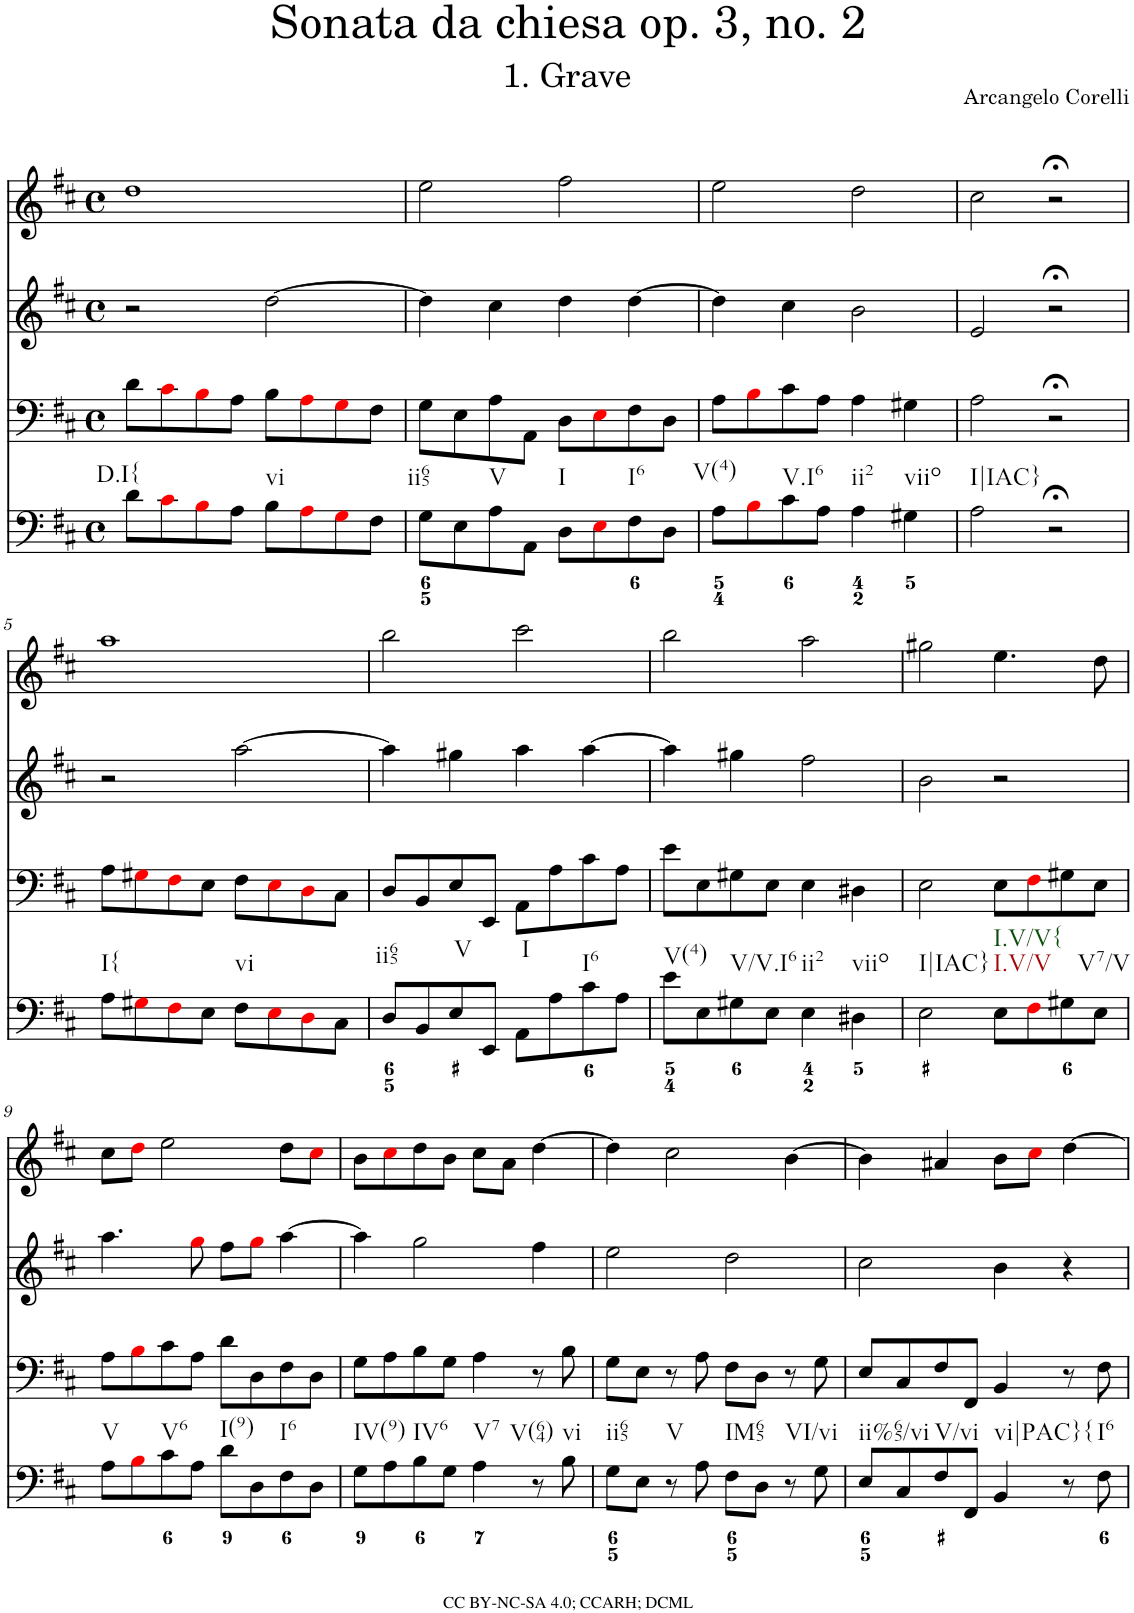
**kern	**kern	**kern	**kern
*part4	*part3	*part2	*part1
*staff4	*staff3	*staff2	*staff1
*I"Piano	*I"Piano	*I"Piano	*I"Piano
*I'Pno	*I'Pno	*I'Pno	*I'Pno
*clefF4	*clefF4	*clefG2	*clefG2
*k[f#c#]	*k[f#c#]	*k[f#c#]	*k[f#c#]
*D:	*D:	*D:	*D:
*M4/4	*M4/4	*M4/4	*M4/4
*met(c)	*met(c)	*met(c)	*met(c)
=1	=1	=1	=1
!LO:TX:b:t=D.I{	!	!	!
8d\L	8d\L	2r	1dd
8c#i\	8c#i\	.	.
8Bi\	8Bi\	.	.
8A\J	8A\J	.	.
!LO:TX:b:t=vi	!	!	!
8B\L	8B\L	[2dd\	.
8Ai\	8Ai\	.	.
8Gi\	8Gi\	.	.
8F#\J	8F#\J	.	.
=2	=2	=2	=2
!LO:TX:b:t=ii65	!	!	!
8G\L	8G\L	4dd\]	2ee\
8E\	8E\	.	.
!LO:TX:b:t=V	!	!	!
8A\	8A\	4cc#\	.
8AA\J	8AA\J	.	.
!LO:TX:b:t=I	!	!	!
8D\L	8D\L	4dd\	2ff#\
8Ei\	8Ei\	.	.
!LO:TX:b:t=I6	!	!	!
8F#\	8F#\	[4dd\	.
8D\J	8D\J	.	.
=3	=3	=3	=3
!LO:TX:b:t=V(4)	!	!	!
8A\L	8A\L	4dd\]	2ee\
8Bi\	8Bi\	.	.
!LO:TX:b:t=V.I6	!	!	!
8c#\	8c#\	4cc#\	.
8A\J	8A\J	.	.
!LO:TX:b:t=ii2	!	!	!
4A\	4A\	2b\	2dd\
!LO:TX:b:t=viio	!	!	!
4G#X\	4G#X\	.	.
=4	=4	=4	=4
!LO:TX:b:t=I|IAC}	!	!	!
2A\	2A\	2e/	2cc#\
2r;<	2r;<	2r;<	2r;<
!!LO:LB:g=z
=5	=5	=5	=5
!LO:TX:b:t=I{	!	!	!
8A\L	8A\L	2r	1aa
8G#Xi\	8G#Xi\	.	.
8F#i\	8F#i\	.	.
8E\J	8E\J	.	.
!LO:TX:b:t=vi	!	!	!
8F#\L	8F#\L	[2aa\	.
8Ei\	8Ei\	.	.
8Di\	8Di\	.	.
8C#\J	8C#\J	.	.
=6	=6	=6	=6
!LO:TX:b:t=ii65	!	!	!
8D/L	8D/L	4aa\]	2bb\
8BB/	8BB/	.	.
!LO:TX:b:t=V	!	!	!
8E/	8E/	4gg#X\	.
8EE/J	8EE/J	.	.
!LO:TX:b:t=I	!	!	!
8AA\L	8AA\L	4aa\	2ccc#\
8A\	8A\	.	.
!LO:TX:b:t=I6	!	!	!
8c#\	8c#\	[4aa\	.
8A\J	8A\J	.	.
=7	=7	=7	=7
!LO:TX:b:t=V(4)	!	!	!
8e\L	8e\L	4aa\]	2bb\
8E\	8E\	.	.
!LO:TX:b:t=V/V.I6	!	!	!
8G#X\	8G#X\	4gg#X\	.
8E\J	8E\J	.	.
!LO:TX:b:t=ii2	!	!	!
4E\	4E\	2ff#\	2aa\
!LO:TX:b:t=viio	!	!	!
4D#X\	4D#X\	.	.
=8	=8	=8	=8
!LO:TX:b:t=I|IAC}	!	!	!
2E\	2E\	2b\	2gg#X\
!LO:TX:b:t=I.V/V	!	!	!
!LO:TX:b:t=I.V/V{	!	!	!
8E\L	8E\L	2r	4.ee\
8F#i\	8F#i\	.	.
8G#X\	8G#X\	.	.
!LO:TX:b:t=V7/V	!	!	!
8E\J	8E\J	.	8dd\
!!LO:LB:g=z
=9	=9	=9	=9
!LO:TX:b:t=V	!	!	!
8A\L	8A\L	4.aa\	8cc#\L
8Bi\	8Bi\	.	8ddi\J
!LO:TX:b:t=V6	!	!	!
8c#\	8c#\	.	2ee\
8A\J	8A\J	8ggi\	.
!LO:TX:b:t=I(9)	!	!	!
8d\L	8d\L	8ff#\L	.
8D\	8D\	8ggi\J	.
!LO:TX:b:t=I6	!	!	!
8F#\	8F#\	[4aa\	8dd\L
8D\J	8D\J	.	8cc#i\J
=10	=10	=10	=10
!LO:TX:b:t=IV(9)	!	!	!
8G\L	8G\L	4aa\]	8b\L
8A\	8A\	.	8cc#i\
!LO:TX:b:t=IV6	!	!	!
8B\	8B\	2gg\	8dd\
8G\J	8G\J	.	8b\J
!LO:TX:b:t=V7	!	!	!
4A\	4A\	.	8cc#\L
.	.	.	8a\J
!LO:TX:b:t=V(64)	!	!	!
8r	8r	4ff#\	[4dd\
!LO:TX:b:t=vi	!	!	!
8B\	8B\	.	.
=11	=11	=11	=11
!LO:TX:b:t=ii65	!	!	!
8G\L	8G\L	2ee\	4dd\]
8E\J	8E\J	.	.
!LO:TX:b:t=V	!	!	!
8r	8r	.	2cc#\
8A\	8A\	.	.
!LO:TX:b:t=IM65	!	!	!
8F#\L	8F#\L	2dd\	.
8D\J	8D\J	.	.
!LO:TX:b:t=VI/vi	!	!	!
8r	8r	.	[4b\
8G\	8G\	.	.
=12	=12	=12	=12
!LO:TX:b:t=ii%65/vi	!	!	!
8E/L	8E/L	2cc#\	4b\]
8C#/	8C#/	.	.
!LO:TX:b:t=V/vi	!	!	!
8F#/	8F#/	.	4a#X/
8FF#/J	8FF#/J	.	.
!LO:TX:b:t=vi|PAC}{	!	!	!
4BB/	4BB/	4b\	8b\L
.	.	.	8cc#i\J
8r	8r	4r	[4dd\
!LO:TX:b:t=I6	!	!	!
8F#\	8F#\	.	.
=	=	=	=
*-	*-	*-	*-
